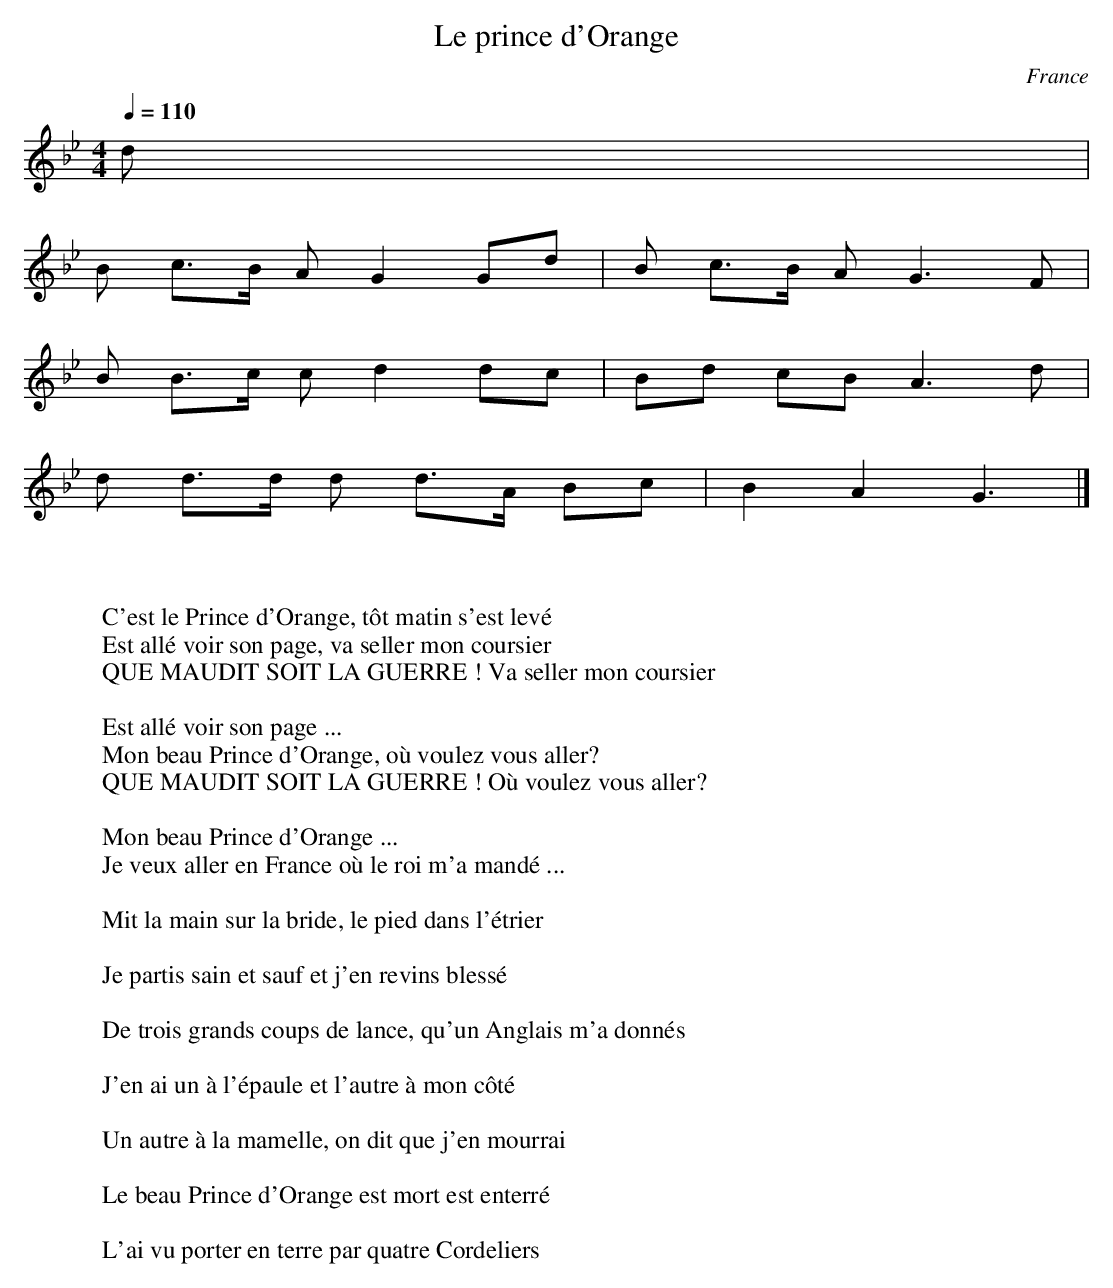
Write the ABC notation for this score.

X:1
T:Le prince d'Orange
O:France
M:4/4
L:1/8
Q:1/4=110
K:Bb
d |
B c>B A G2 Gd |B c>B A G3 F |
B B>c c d2 dc |Bd cB A3 d |
d d>d d d>A Bc |B2 A2 G3 |]
W:
W:
W:C'est le Prince d'Orange, tôt matin s'est levé
W:Est allé voir son page, va seller mon coursier
W:QUE MAUDIT SOIT LA GUERRE ! Va seller mon coursier
W:
W:Est allé voir son page ...
W:Mon beau Prince d'Orange, où voulez vous aller?
W:QUE MAUDIT SOIT LA GUERRE ! Où voulez vous aller?
W:
W:Mon beau Prince d'Orange ...
W:Je veux aller en France où le roi m'a mandé ...
W:
W:Mit la main sur la bride, le pied dans l'étrier
W:
W:Je partis sain et sauf et j'en revins blessé
W:
W:De trois grands coups de lance, qu'un Anglais m'a donnés
W:
W:J'en ai un à l'épaule et l'autre à mon côté
W:
W:Un autre à la mamelle, on dit que j'en mourrai
W:
W:Le beau Prince d'Orange est mort est enterré
W:
W:L'ai vu porter en terre par quatre Cordeliers
W:
W:
